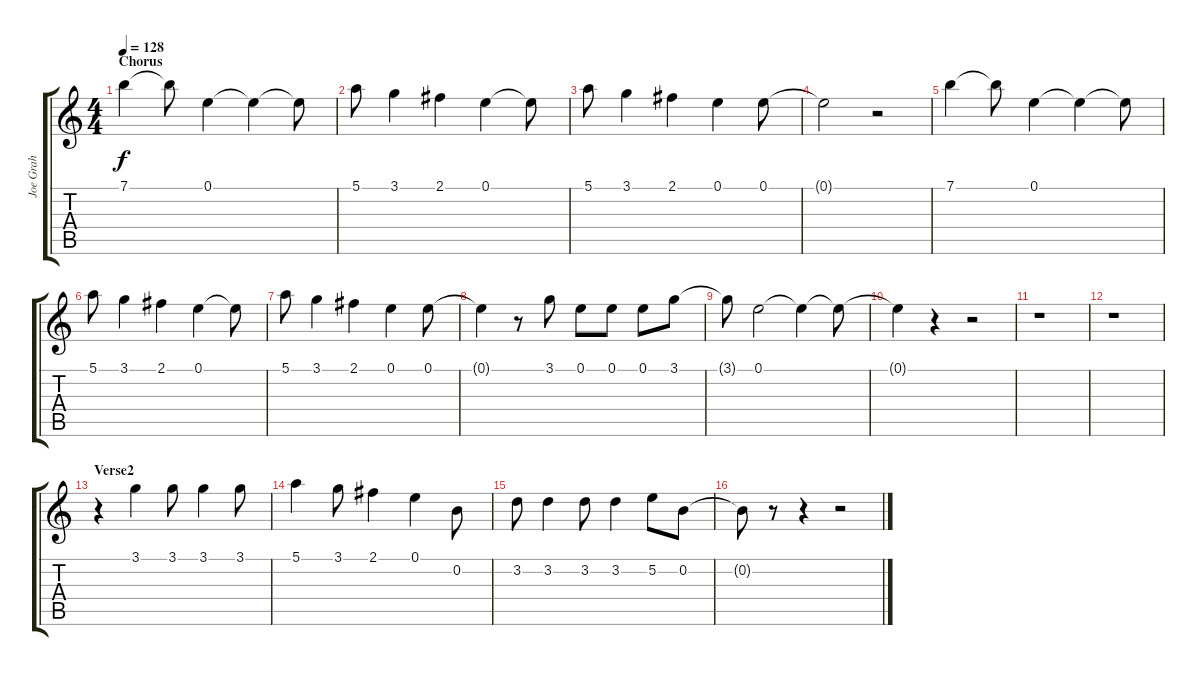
\track ("Joe Grah" "Joe Grah") {instrument contrabass}
\staff {score tabs}
\tuning (E4 B3 G3 D3 A2 D2) {hide}
\ts (4 4)
\section ("" "Chorus")
\tempo 128
\clef g2
\ks c
7.1.4{dy f} 7.1{t}.8 0.1.4 0.1{t}.4 0.1{t}.8 |
5.1.8 3.1.4 2.1.4 0.1.4 0.1{t}.8 |
5.1.8 3.1.4 2.1.4 0.1.4 0.1.8 |
0.1{t}.2 r.2 |
7.1.4 7.1{t}.8 0.1.4 0.1{t}.4 0.1{t}.8 |
5.1.8 3.1.4 2.1.4 0.1.4 0.1{t}.8 |
5.1.8 3.1.4 2.1.4 0.1.4 0.1.8 |
0.1{t}.4 r.8 3.1.8 0.1.8 0.1.8 0.1.8 3.1.8 |
3.1{t}.8 0.1.2 0.1{t}.4 0.1{t}.8 |
0.1{t}.4 r.4 r.2 |
r.1 |
r.1 |
\section ("" "Verse2")
r.4 3.1.4 3.1.8 3.1.4 3.1.8 |
5.1.4 3.1.8 2.1.4 0.1.4 0.2.8 |
3.2.8 3.2.4 3.2.8 3.2.4 5.2.8 0.2.8 |
0.2{t}.8 r.8 r.4 r.2
